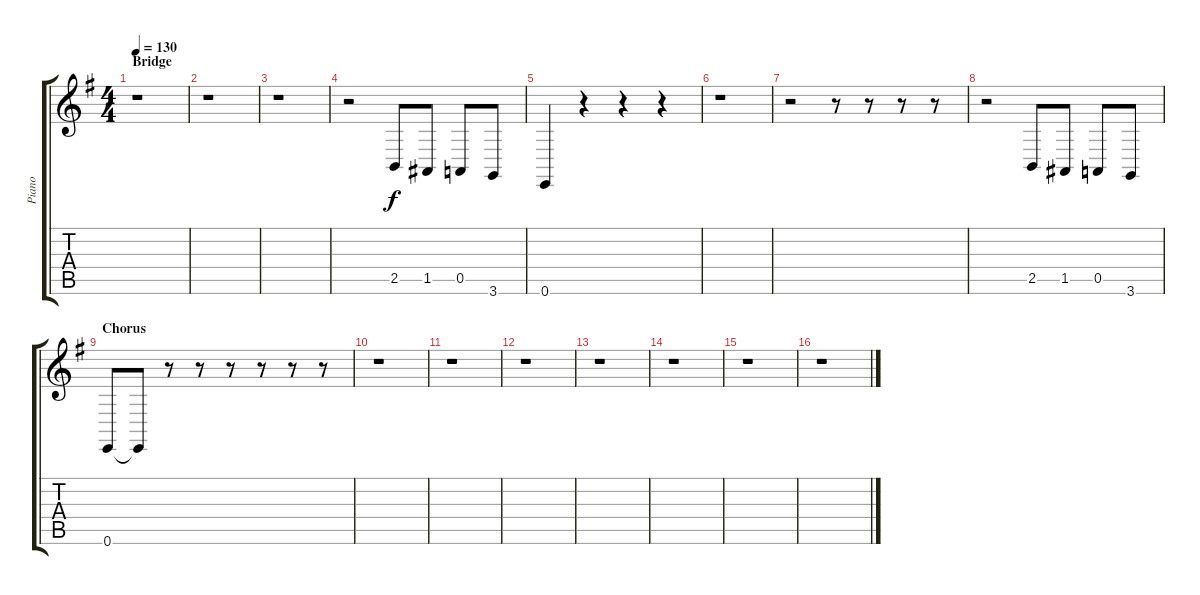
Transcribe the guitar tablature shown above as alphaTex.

\track ("Piano" "Piano") {instrument electricgrandpiano}
\staff {score tabs}
\tuning (E4 B3 G3 D3 A2 E2) {hide}
\ts (4 4)
\section ("" "Bridge")
\tempo 130
\clef g2
\ks g
r.1{dy f} |
r.1 |
r.1 |
r.2 2.5.8 1.5.8 0.5.8 3.6.8 |
0.6.4 r.4 r.4 r.4 |
r.1 |
r.2 r.8 r.8 r.8 r.8 |
r.2 2.5.8 1.5.8 0.5.8 3.6.8 |
\section ("" "Chorus")
0.6.8 0.6{t}.8 r.8 r.8 r.8 r.8 r.8 r.8 |
r.1 |
r.1 |
r.1 |
r.1 |
r.1 |
r.1 |
r.1
